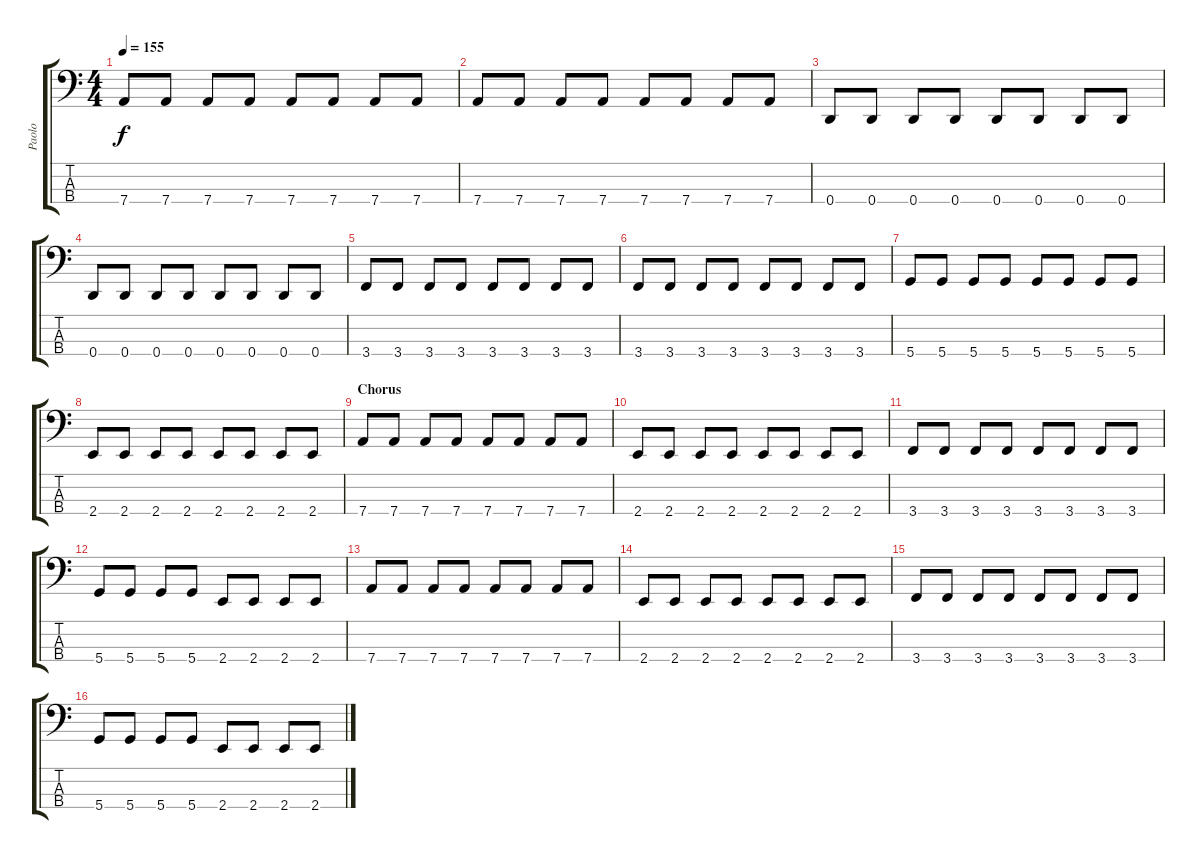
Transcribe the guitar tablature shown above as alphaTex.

\track ("Paolo" "Paolo") {instrument electricbasspick}
\staff {score tabs}
\tuning (G2 D2 A1 D1) {hide}
\ts (4 4)
\tempo 155
\clef f4
\ks c
7.4.8{dy f} 7.4.8 7.4.8 7.4.8 7.4.8 7.4.8 7.4.8 7.4.8 |
7.4.8 7.4.8 7.4.8 7.4.8 7.4.8 7.4.8 7.4.8 7.4.8 |
0.4.8 0.4.8 0.4.8 0.4.8 0.4.8 0.4.8 0.4.8 0.4.8 |
0.4.8 0.4.8 0.4.8 0.4.8 0.4.8 0.4.8 0.4.8 0.4.8 |
3.4.8 3.4.8 3.4.8 3.4.8 3.4.8 3.4.8 3.4.8 3.4.8 |
3.4.8 3.4.8 3.4.8 3.4.8 3.4.8 3.4.8 3.4.8 3.4.8 |
5.4.8 5.4.8 5.4.8 5.4.8 5.4.8 5.4.8 5.4.8 5.4.8 |
2.4.8 2.4.8 2.4.8 2.4.8 2.4.8 2.4.8 2.4.8 2.4.8 |
\section ("" "Chorus")
7.4.8 7.4.8 7.4.8 7.4.8 7.4.8 7.4.8 7.4.8 7.4.8 |
2.4.8 2.4.8 2.4.8 2.4.8 2.4.8 2.4.8 2.4.8 2.4.8 |
3.4.8 3.4.8 3.4.8 3.4.8 3.4.8 3.4.8 3.4.8 3.4.8 |
5.4.8 5.4.8 5.4.8 5.4.8 2.4.8 2.4.8 2.4.8 2.4.8 |
7.4.8 7.4.8 7.4.8 7.4.8 7.4.8 7.4.8 7.4.8 7.4.8 |
2.4.8 2.4.8 2.4.8 2.4.8 2.4.8 2.4.8 2.4.8 2.4.8 |
3.4.8 3.4.8 3.4.8 3.4.8 3.4.8 3.4.8 3.4.8 3.4.8 |
5.4.8 5.4.8 5.4.8 5.4.8 2.4.8 2.4.8 2.4.8 2.4.8
